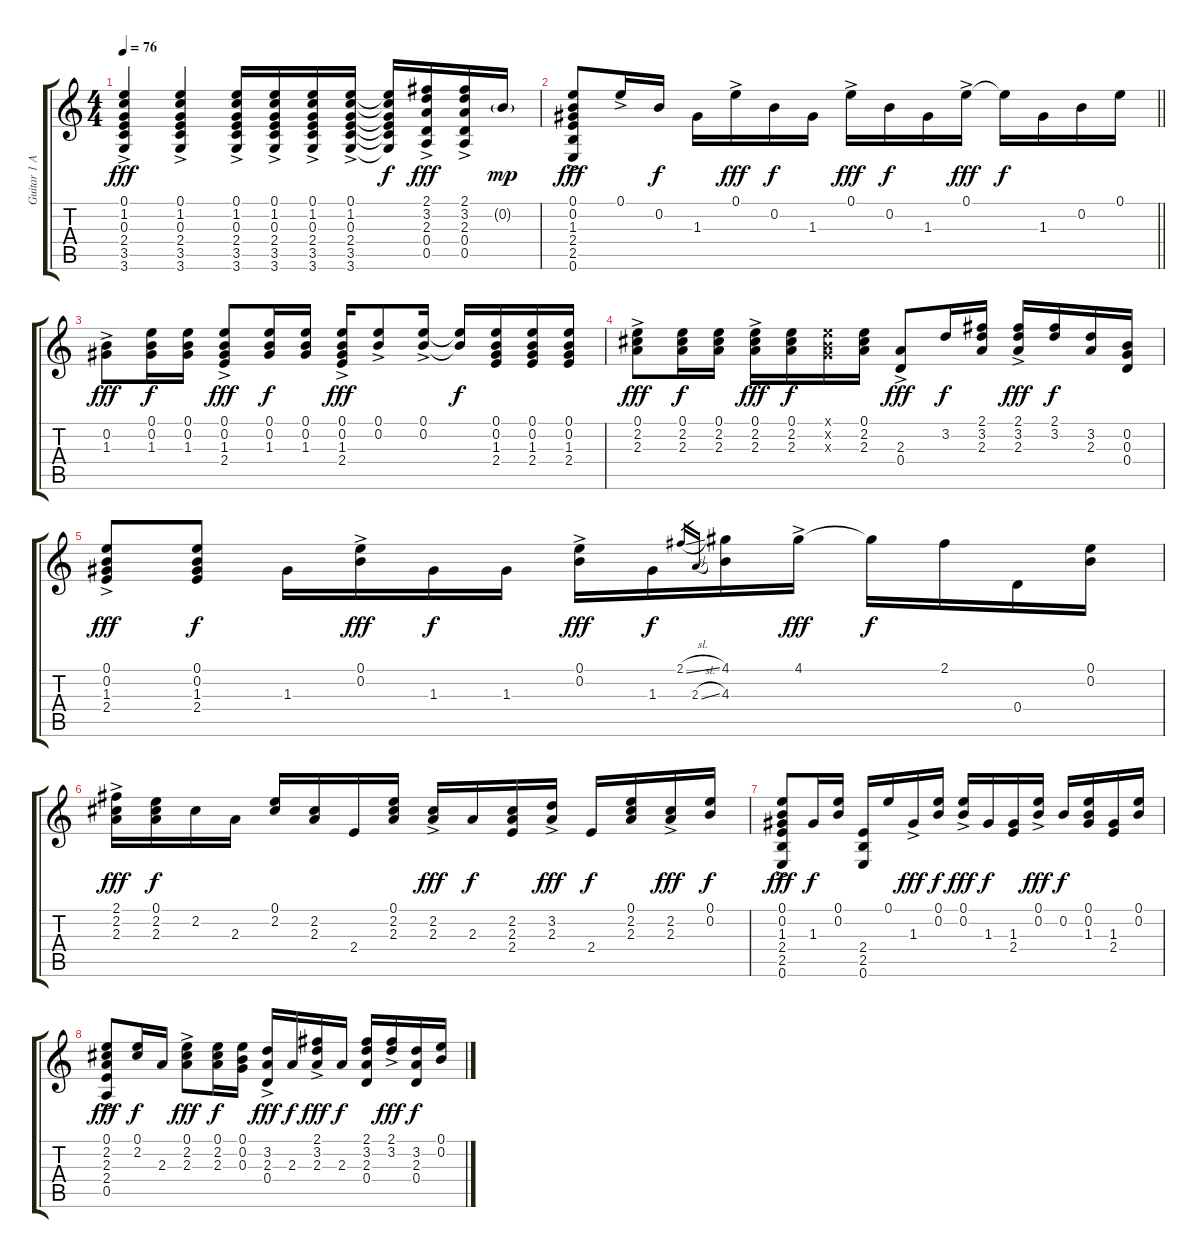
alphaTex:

\track ("Guitar 1 Acoustic" "Guitar 1 A") {instrument acousticguitarnylon}
\staff {score tabs}
\tuning (E4 B3 G3 D3 A2 E2) {hide}
\ts (4 4)
\tempo 76
\clef g2
\ks c
(0.1{ac} 1.2{ac} 0.3{ac} 2.4{ac} 3.5{ac} 3.6{ac}).4{dy fff instrument acousticguitarnylon} (0.1{ac} 1.2{ac} 0.3{ac} 2.4{ac} 3.5{ac} 3.6{ac}).4 (0.1{ac} 1.2{ac} 0.3{ac} 2.4{ac} 3.5{ac} 3.6{ac}).16 (0.1{ac} 1.2{ac} 0.3{ac} 2.4{ac} 3.5{ac} 3.6{ac}).16 (0.1{ac} 1.2{ac} 0.3{ac} 2.4{ac} 3.5{ac} 3.6{ac}).16 (0.1{ac} 1.2{ac} 0.3{ac} 2.4{ac} 3.5{ac} 3.6{ac}).16 (0.1{t} 1.2{t} 0.3{t} 2.4{t} 3.5{t} 3.6{t}).16{dy f} (2.1{ac} 3.2{ac} 2.3{ac} 0.4{ac} 0.5{ac}).16{dy fff} (2.1{ac} 3.2{ac} 2.3{ac} 0.4{ac} 0.5{ac}).16 0.2{g}.16{dy mp} |
\barLineRight lightlight
(0.1{ac} 0.2{ac} 1.3{ac} 2.4{ac} 2.5{ac} 0.6{ac}).8{dy fff} 0.1{ac}.16 0.2.16{dy f} 1.3.16 0.1{ac}.16{dy fff} 0.2.16{dy f} 1.3.16 0.1{ac}.16{dy fff} 0.2.16{dy f} 1.3.16 0.1{ac}.16{dy fff} 0.1{t}.16{dy f} 1.3.16 0.2.16 0.1.16 |
(0.2{ac} 1.3{ac}).8{dy fff} (0.1 0.2 1.3).16{dy f} (0.1 0.2 1.3).16 (0.1{ac} 0.2{ac} 1.3{ac} 2.4{ac}).8{dy fff} (0.1 0.2 1.3).16{dy f} (0.1 0.2 1.3).16 (0.1{ac} 0.2{ac} 1.3{ac} 2.4{ac}).16{dy fff} (0.1{ac} 0.2{ac}).8 (0.1{ac} 0.2{ac}).16 (0.1{t} 0.2{t}).16{dy f} (0.1 0.2 1.3 2.4).16 (0.1 0.2 1.3 2.4).16 (0.1 0.2 1.3 2.4).16 |
(0.1{ac} 2.2{ac} 2.3{ac}).8{dy fff} (0.1 2.2 2.3).16{dy f} (0.1 2.2 2.3).16 (0.1{ac} 2.2{ac} 2.3{ac}).16{dy fff} (0.1 2.2 2.3).16{dy f} (0.1{x} 0.2{x} 0.3{x}).16 (0.1 2.2 2.3).16 (2.3{ac} 0.4{ac}).8{dy fff} 3.2.16{dy f} (2.1 3.2 2.3).16 (2.1{ac} 3.2{ac} 2.3{ac}).16{dy fff} (2.1 3.2).16{dy f} (3.2 2.3).16 (0.2 0.3 0.4).16 |
(0.1{ac} 0.2{ac} 1.3{ac} 2.4{ac}).8{dy fff} (0.1 0.2 1.3 2.4).8{dy f} 1.3.16 (0.1{ac} 0.2{ac}).16{dy fff} 1.3.16{dy f} 1.3.16 (0.1{ac} 0.2{ac}).16{dy fff} 1.3.16{dy f} 2.1{sl}.16{gr} 2.3{sl}.16{gr} (4.1 4.3).16 4.1{ac}.16{dy fff} 4.1{t}.16{dy f} 2.1.16 0.4.16 (0.1 0.2).16 |
(2.1{ac} 2.2{ac} 2.3{ac}).16{dy fff} (0.1 2.2 2.3).16{dy f} 2.2.16 2.3.16 (0.1 2.2).16 (2.2 2.3).16 2.4.16 (0.1 2.2 2.3).16 (2.2{ac} 2.3{ac}).16{dy fff} 2.3.16{dy f} (2.2 2.3 2.4).16 (3.2{ac} 2.3{ac}).16{dy fff} 2.4.16{dy f} (0.1 2.2 2.3).16 (2.2{ac} 2.3{ac}).16{dy fff} (0.1 0.2).16{dy f} |
(0.1{ac} 0.2{ac} 1.3{ac} 2.4{ac} 2.5{ac} 0.6{ac}).8{dy fff} 1.3.16{dy f} (0.1 0.2).16 (2.4 2.5 0.6).16 0.1.16 1.3{ac}.16{dy fff} (0.1 0.2).16{dy f} (0.1{ac} 0.2{ac}).16{dy fff} 1.3.16{dy f} (1.3 2.4).16 (0.1{ac} 0.2{ac}).16{dy fff} 0.2.16{dy f} (0.1 0.2 1.3).16 (1.3 2.4).16 (0.1 0.2).16 |
(0.1{ac} 2.2{ac} 2.3{ac} 2.4{ac} 0.5{ac}).8{dy fff} (0.1 2.2).16{dy f} 2.3.16 (0.1{ac} 2.2{ac} 2.3{ac}).8{dy fff} (0.1 2.2 2.3).16{dy f} (0.1 0.2 0.3).16 (3.2{ac} 2.3{ac} 0.4{ac}).16{dy fff} 2.3.16{dy f} (2.1{ac} 3.2{ac} 2.3{ac}).16{dy fff} 2.3.16{dy f} (2.1 3.2 2.3 0.4).16 (2.1{ac} 3.2{ac}).16{dy fff} (3.2 2.3 0.4).16{dy f} (0.1 0.2).16
